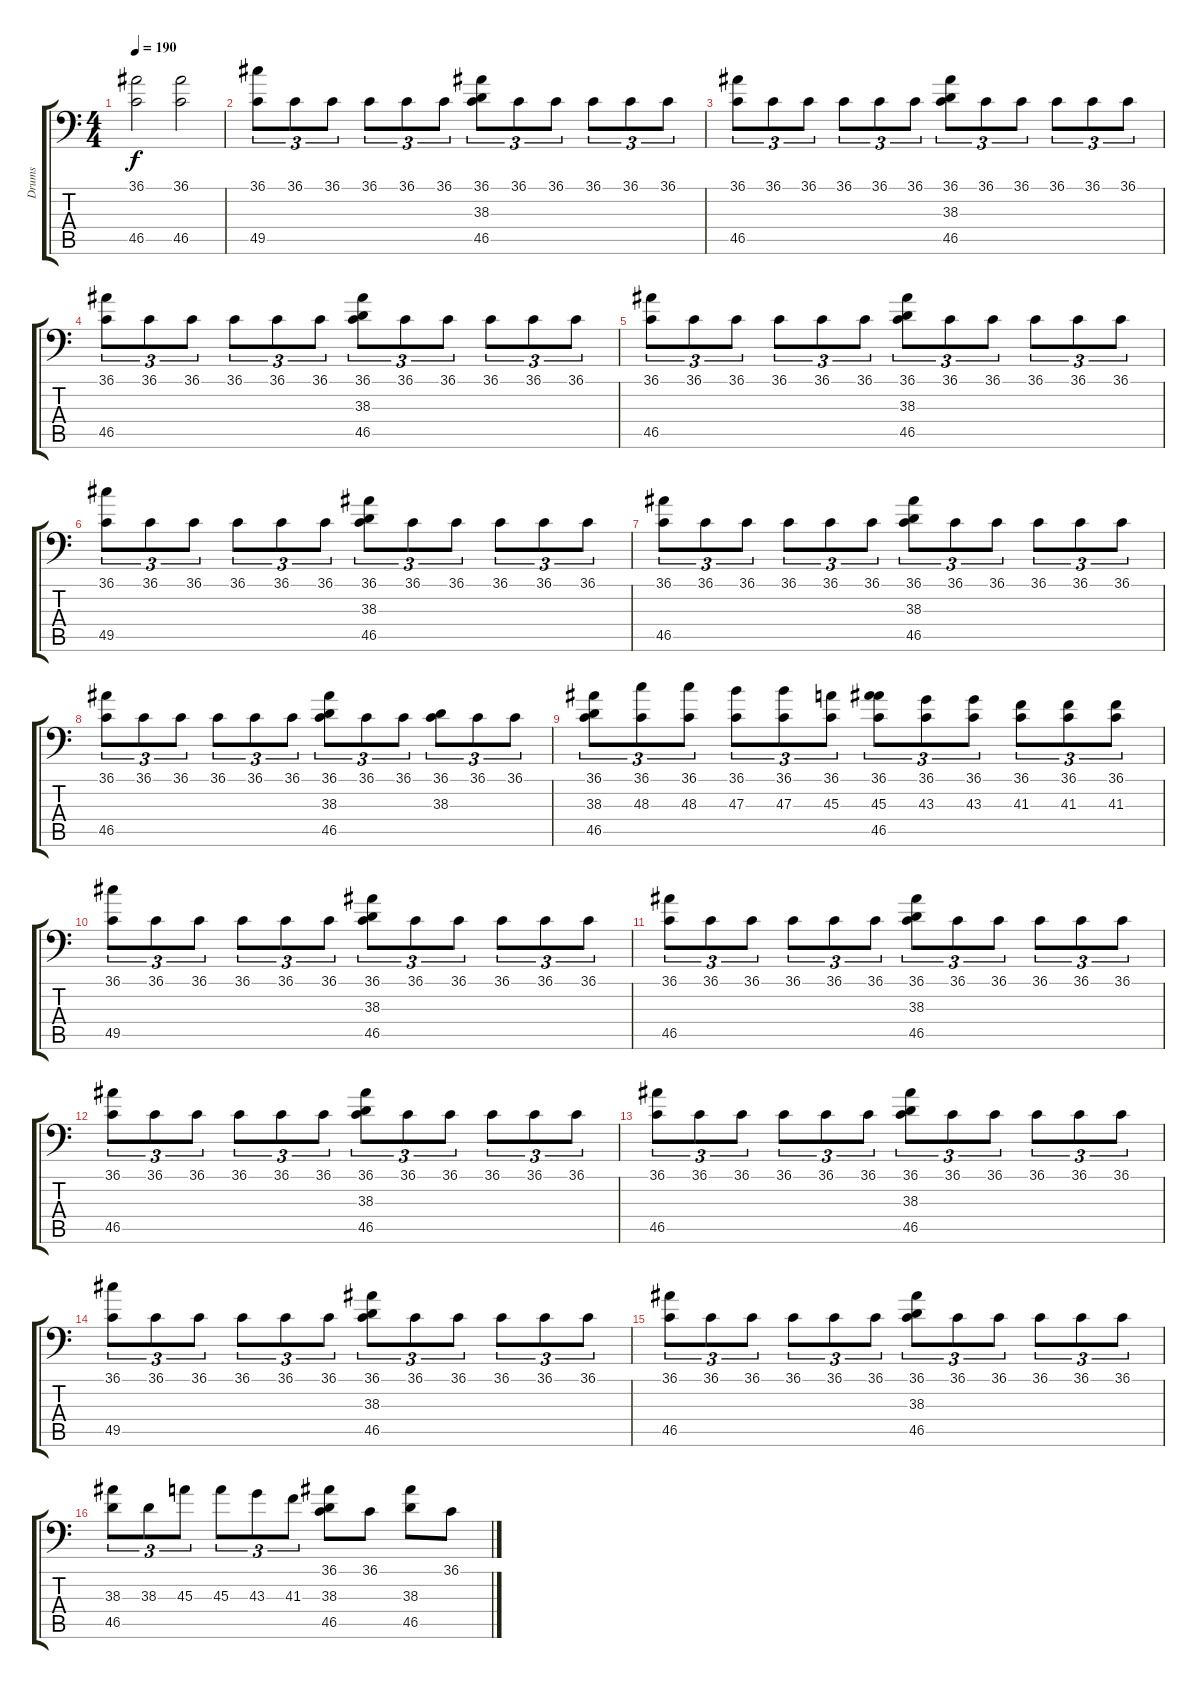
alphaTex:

\track ("Drums" "Drums") {instrument acousticgrandpiano}
\staff {score tabs}
\tuning (C-1 C-1 C-1 C-1 C-1 C-1) {hide}
\ts (4 4)
\tempo 190
\clef f4
\ks c
(36.1 46.5).2{dy f} (36.1 46.5).2 |
(36.1 49.5).8{tu (3 2)} 36.1.8{tu (3 2)} 36.1.8{tu (3 2)} 36.1.8{tu (3 2)} 36.1.8{tu (3 2)} 36.1.8{tu (3 2)} (36.1 38.3 46.5).8{tu (3 2)} 36.1.8{tu (3 2)} 36.1.8{tu (3 2)} 36.1.8{tu (3 2)} 36.1.8{tu (3 2)} 36.1.8{tu (3 2)} |
(36.1 46.5).8{tu (3 2)} 36.1.8{tu (3 2)} 36.1.8{tu (3 2)} 36.1.8{tu (3 2)} 36.1.8{tu (3 2)} 36.1.8{tu (3 2)} (36.1 38.3 46.5).8{tu (3 2)} 36.1.8{tu (3 2)} 36.1.8{tu (3 2)} 36.1.8{tu (3 2)} 36.1.8{tu (3 2)} 36.1.8{tu (3 2)} |
(36.1 46.5).8{tu (3 2)} 36.1.8{tu (3 2)} 36.1.8{tu (3 2)} 36.1.8{tu (3 2)} 36.1.8{tu (3 2)} 36.1.8{tu (3 2)} (36.1 38.3 46.5).8{tu (3 2)} 36.1.8{tu (3 2)} 36.1.8{tu (3 2)} 36.1.8{tu (3 2)} 36.1.8{tu (3 2)} 36.1.8{tu (3 2)} |
(36.1 46.5).8{tu (3 2)} 36.1.8{tu (3 2)} 36.1.8{tu (3 2)} 36.1.8{tu (3 2)} 36.1.8{tu (3 2)} 36.1.8{tu (3 2)} (36.1 38.3 46.5).8{tu (3 2)} 36.1.8{tu (3 2)} 36.1.8{tu (3 2)} 36.1.8{tu (3 2)} 36.1.8{tu (3 2)} 36.1.8{tu (3 2)} |
(36.1 49.5).8{tu (3 2)} 36.1.8{tu (3 2)} 36.1.8{tu (3 2)} 36.1.8{tu (3 2)} 36.1.8{tu (3 2)} 36.1.8{tu (3 2)} (36.1 38.3 46.5).8{tu (3 2)} 36.1.8{tu (3 2)} 36.1.8{tu (3 2)} 36.1.8{tu (3 2)} 36.1.8{tu (3 2)} 36.1.8{tu (3 2)} |
(36.1 46.5).8{tu (3 2)} 36.1.8{tu (3 2)} 36.1.8{tu (3 2)} 36.1.8{tu (3 2)} 36.1.8{tu (3 2)} 36.1.8{tu (3 2)} (36.1 38.3 46.5).8{tu (3 2)} 36.1.8{tu (3 2)} 36.1.8{tu (3 2)} 36.1.8{tu (3 2)} 36.1.8{tu (3 2)} 36.1.8{tu (3 2)} |
(36.1 46.5).8{tu (3 2)} 36.1.8{tu (3 2)} 36.1.8{tu (3 2)} 36.1.8{tu (3 2)} 36.1.8{tu (3 2)} 36.1.8{tu (3 2)} (36.1 38.3 46.5).8{tu (3 2)} 36.1.8{tu (3 2)} 36.1.8{tu (3 2)} (36.1 38.3).8{tu (3 2)} 36.1.8{tu (3 2)} 36.1.8{tu (3 2)} |
(36.1 38.3 46.5).8{tu (3 2)} (36.1 48.3).8{tu (3 2)} (36.1 48.3).8{tu (3 2)} (36.1 47.3).8{tu (3 2)} (36.1 47.3).8{tu (3 2)} (36.1 45.3).8{tu (3 2)} (36.1 45.3 46.5).8{tu (3 2)} (36.1 43.3).8{tu (3 2)} (36.1 43.3).8{tu (3 2)} (36.1 41.3).8{tu (3 2)} (36.1 41.3).8{tu (3 2)} (36.1 41.3).8{tu (3 2)} |
(36.1 49.5).8{tu (3 2)} 36.1.8{tu (3 2)} 36.1.8{tu (3 2)} 36.1.8{tu (3 2)} 36.1.8{tu (3 2)} 36.1.8{tu (3 2)} (36.1 38.3 46.5).8{tu (3 2)} 36.1.8{tu (3 2)} 36.1.8{tu (3 2)} 36.1.8{tu (3 2)} 36.1.8{tu (3 2)} 36.1.8{tu (3 2)} |
(36.1 46.5).8{tu (3 2)} 36.1.8{tu (3 2)} 36.1.8{tu (3 2)} 36.1.8{tu (3 2)} 36.1.8{tu (3 2)} 36.1.8{tu (3 2)} (36.1 38.3 46.5).8{tu (3 2)} 36.1.8{tu (3 2)} 36.1.8{tu (3 2)} 36.1.8{tu (3 2)} 36.1.8{tu (3 2)} 36.1.8{tu (3 2)} |
(36.1 46.5).8{tu (3 2)} 36.1.8{tu (3 2)} 36.1.8{tu (3 2)} 36.1.8{tu (3 2)} 36.1.8{tu (3 2)} 36.1.8{tu (3 2)} (36.1 38.3 46.5).8{tu (3 2)} 36.1.8{tu (3 2)} 36.1.8{tu (3 2)} 36.1.8{tu (3 2)} 36.1.8{tu (3 2)} 36.1.8{tu (3 2)} |
(36.1 46.5).8{tu (3 2)} 36.1.8{tu (3 2)} 36.1.8{tu (3 2)} 36.1.8{tu (3 2)} 36.1.8{tu (3 2)} 36.1.8{tu (3 2)} (36.1 38.3 46.5).8{tu (3 2)} 36.1.8{tu (3 2)} 36.1.8{tu (3 2)} 36.1.8{tu (3 2)} 36.1.8{tu (3 2)} 36.1.8{tu (3 2)} |
(36.1 49.5).8{tu (3 2)} 36.1.8{tu (3 2)} 36.1.8{tu (3 2)} 36.1.8{tu (3 2)} 36.1.8{tu (3 2)} 36.1.8{tu (3 2)} (36.1 38.3 46.5).8{tu (3 2)} 36.1.8{tu (3 2)} 36.1.8{tu (3 2)} 36.1.8{tu (3 2)} 36.1.8{tu (3 2)} 36.1.8{tu (3 2)} |
(36.1 46.5).8{tu (3 2)} 36.1.8{tu (3 2)} 36.1.8{tu (3 2)} 36.1.8{tu (3 2)} 36.1.8{tu (3 2)} 36.1.8{tu (3 2)} (36.1 38.3 46.5).8{tu (3 2)} 36.1.8{tu (3 2)} 36.1.8{tu (3 2)} 36.1.8{tu (3 2)} 36.1.8{tu (3 2)} 36.1.8{tu (3 2)} |
(38.3 46.5).8{tu (3 2)} 38.3.8{tu (3 2)} 45.3.8{tu (3 2)} 45.3.8{tu (3 2)} 43.3.8{tu (3 2)} 41.3.8{tu (3 2)} (36.1 38.3 46.5).8 36.1.8 (38.3 46.5).8 36.1.8
